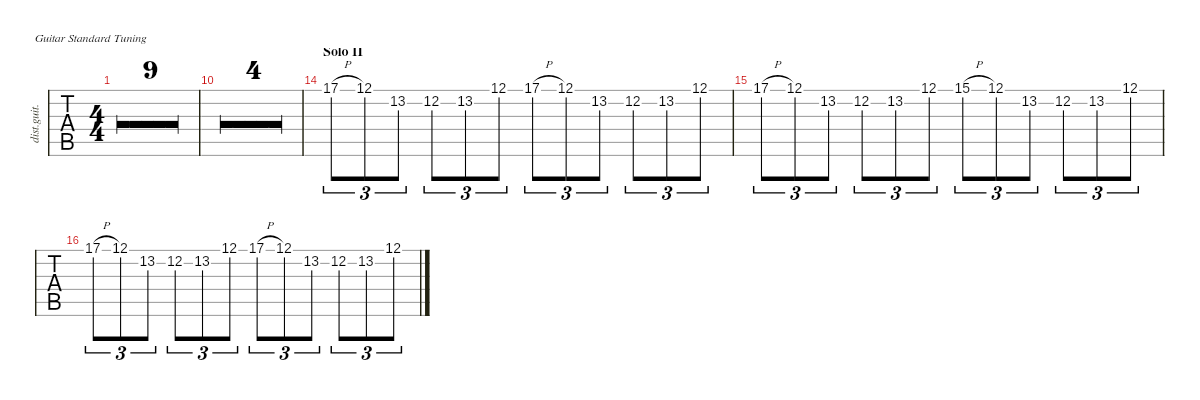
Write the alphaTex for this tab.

\defaultSystemsLayout 4
\hideDynamics
\bracketExtendMode nobrackets
\track ("Lead / Rhythm Extras" "dist.guit.") {defaultSystemsLayout 4 multiBarRest instrument distortionguitar}
\staff {tabs}
\tuning (E4 B3 G3 D3 A2 E2)
\ts (4 4)
\tempo 104
\clef g2
\scale
0.508805
\ks c
r.1{dy mf} |
\scale
0.508805 r.1 |
\scale
0.508805 r.1 |
\scale
0.508805 r.1 |
\scale
0.508805 r.1 |
\scale
0.508805 r.1 |
\scale
0.508805 r.1 |
\scale
0.508805 r.1 |
\scale
0.508805 r.1 |
\tempo 212
\scale
0.491195 r.1 |
\scale
0.491195 r.1 |
\scale
0.491195 r.1 |
\scale
0.491195 r.1 |
\section ("" "Solo II")
\scale
0.487544 17.1{h}.8{tu (3 2) instrument distortionguitar} 12.1.8{tu (3 2)} 13.2.8{tu (3 2)} 12.2.8{tu (3 2)} 13.2.8{tu (3 2)} 12.1.8{tu (3 2)} 17.1{h}.8{tu (3 2)} 12.1.8{tu (3 2)} 13.2.8{tu (3 2)} 12.2.8{tu (3 2)} 13.2.8{tu (3 2)} 12.1.8{tu (3 2)} |
\scale
0.512456 17.1{h}.8{tu (3 2)} 12.1.8{tu (3 2)} 13.2.8{tu (3 2)} 12.2.8{tu (3 2)} 13.2.8{tu (3 2)} 12.1.8{tu (3 2)} 15.1{h}.8{tu (3 2)} 12.1.8{tu (3 2)} 13.2.8{tu (3 2)} 12.2.8{tu (3 2)} 13.2.8{tu (3 2)} 12.1.8{tu (3 2)} |
\scale
0.469547 17.1{h}.8{tu (3 2)} 12.1.8{tu (3 2)} 13.2.8{tu (3 2)} 12.2.8{tu (3 2)} 13.2.8{tu (3 2)} 12.1.8{tu (3 2)} 17.1{h}.8{tu (3 2)} 12.1.8{tu (3 2)} 13.2.8{tu (3 2)} 12.2.8{tu (3 2)} 13.2.8{tu (3 2)} 12.1.8{tu (3 2)}
